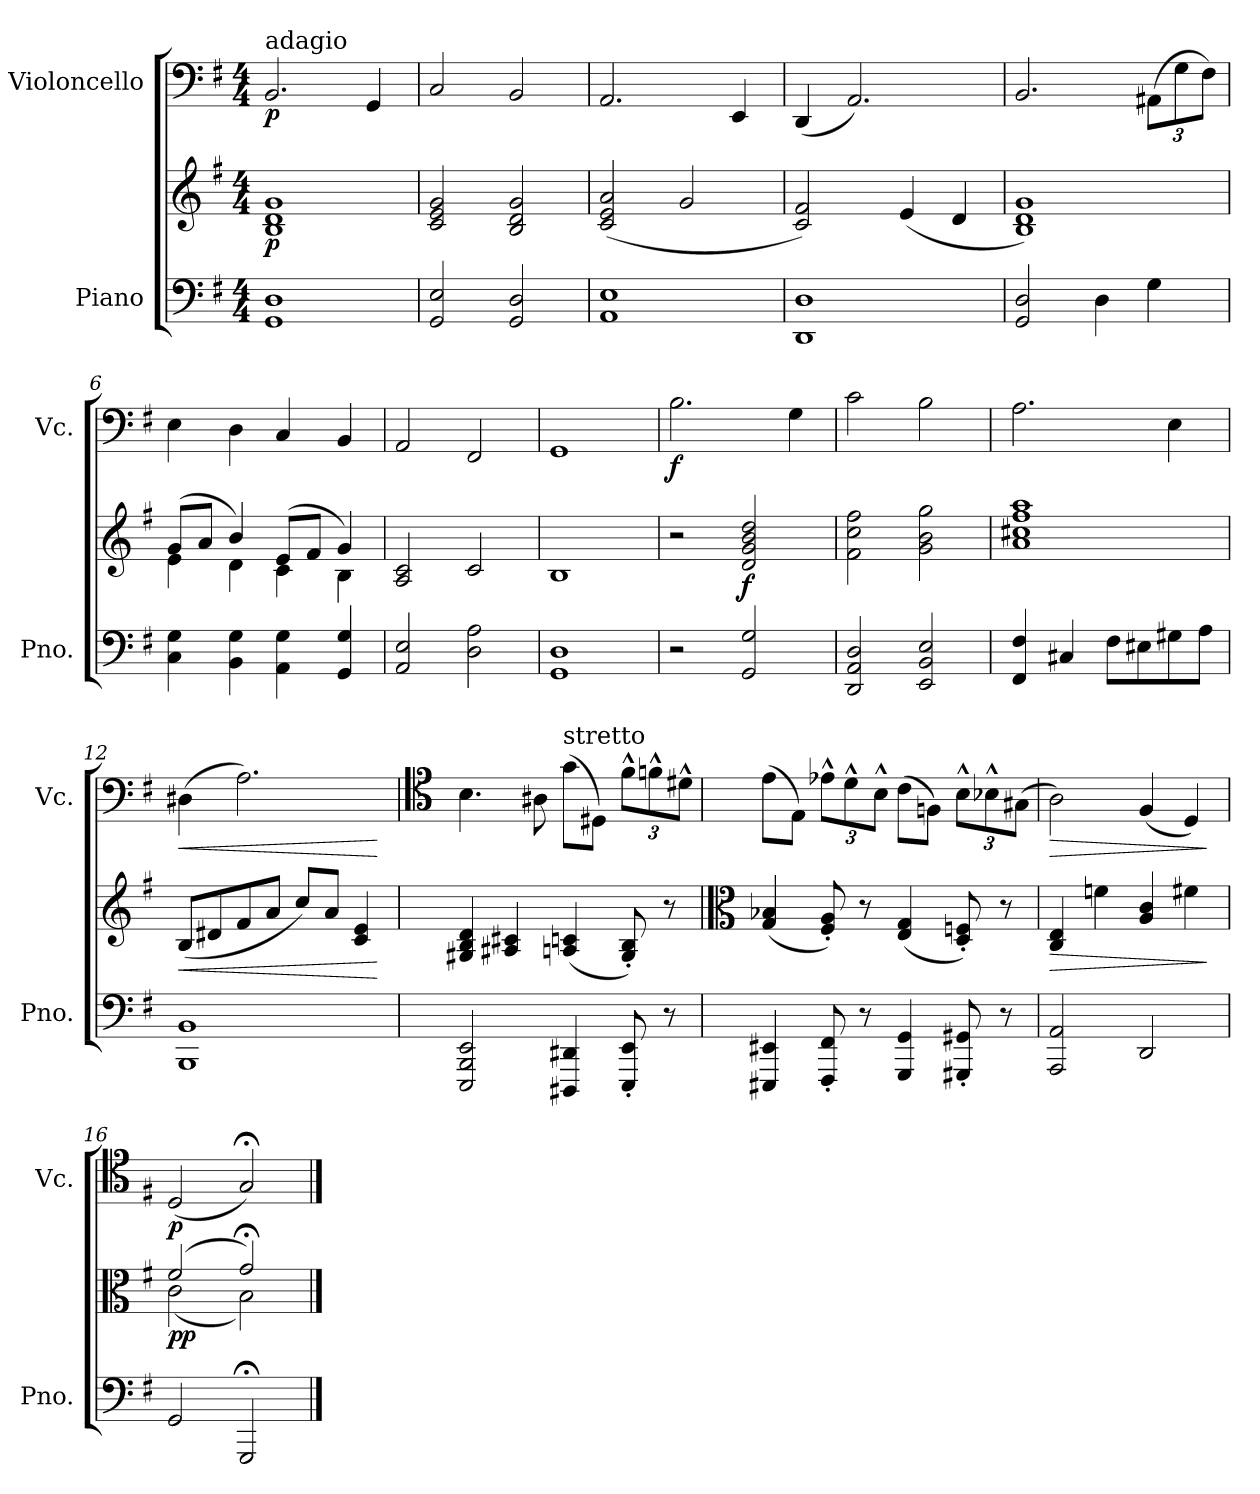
**kern	**kern	**dynam	**kern	**dynam
*part2	*part2	*part2	*part1	*part1
*staff3	*staff2	*staff2/3	*staff1	*staff1
*I"Piano	*	*	*I"Violoncello	*
*I'Pno.	*	*	*I'Vc.	*
*clefF4	*clefG2	*	*clefF4	*
*k[f#]	*k[f#]	*	*k[f#]	*
*M4/4	*M4/4	*	*M4/4	*
*MM60	*MM60	*	*MM60	*
=1	=1	=1	=1	=1
!	!	!	!LO:TX:a:t=adagio	!
!	!	!LO:DY:b	!	!LO:DY:b
1GG 1D	1B 1d 1g	p	2.BB/	p
.	.	.	4GG/	.
=2	=2	=2	=2	=2
2GG/ 2E/	2c/ 2e/ 2g/	.	2C/	.
2GG/ 2D/	2B/ 2d/ 2g/	.	2BB/	.
=3	=3	=3	=3	=3
1AA 1E	(>2c/ 2e/ 2a/	.	2.AA/	.
.	2g/	.	.	.
.	.	.	4EE/	.
=4	=4	=4	=4	=4
1DD 1D	2c/ 2f#/)	.	(4DD/	.
.	.	.	2.AA/)	.
.	(4e/	.	.	.
.	4d/	.	.	.
=5	=5	=5	=5	=5
2GG/ 2D/	1B 1d 1g)	.	2.BB/	.
4D\	.	.	.	.
*	*	*	*Xbrackettup	*
4G\	.	.	(12AA#X\L	.
.	.	.	12G\	.
.	.	.	12F#\J)	.
=6	=6	=6	=6	=6
*	*^	*	*	*
4C\ 4G\	(8g/L	4e\	.	4E\	.
.	8a/J	.	.	.	.
4BB\ 4G\	4b/)	4d\	.	4D\	.
4AA\ 4G\	(8e/L	4c\	.	4C/	.
.	8f#/J	.	.	.	.
4GG/ 4G/	4g/)	4B\	.	4BB/	.
*	*v	*v	*	*	*
=7	=7	=7	=7	=7
2AA/ 2E/	2A/ 2c/	.	2AA/	.
2D\ 2A\	2c/	.	2FF#/	.
=8	=8	=8	=8	=8
1GG 1D	1B	.	1GG	.
!!LO:LB:g=z
=9	=9	=9	=9	=9
!	!	!	!	!LO:DY:b
2r	2r	.	2.B\	f
!	!	!LO:DY:b	!	!
2GG/ 2G/	2d/ 2g/ 2b/ 2dd/	f	.	.
.	.	.	4G\	.
=10	=10	=10	=10	=10
2DD/ 2AA/ 2D/	2f#\ 2cc\ 2ff#\	.	2c\	.
2EE/ 2BB/ 2E/	2g\ 2b\ 2gg\	.	2B\	.
=11	=11	=11	=11	=11
4FF#/ 4F#/	1a 1cc#X 1ff# 1aa	.	2.A\	.
4C#X/	.	.	.	.
8F#\L	.	.	.	.
8E#X\	.	.	.	.
8G#X\	.	.	4E\	.
8A\J	.	.	.	.
=12	=12	=12	=12	=12
!	!	!LO:HP:b	!	!LO:HP:b
1BBB 1BB	(8B/L	<	(4D#X\	<
.	8d#X/	.	.	.
.	8f#/	.	2.A\)	.
.	8a/J	.	.	.
.	8cc/L)	.	.	.
.	8a/J	.	.	.
.	4c/ 4e/	.	.	.
.	.	[	.	[
!!LO:LB:g=z
=13	=13	=13	=13	=13
*	*	*	*clefC4	*
2EEE/ 2BBB/ 2EE/	4G#X/ 4B/ 4d/	.	4.B\	.
.	4A#X/ 4c#X/	.	.	.
.	.	.	8A#X\	.
!	!	!	!LO:TX:a:t=stretto	!
4DDD#X/ 4DD#X/	(4An/ 4cn/	.	(8g\L	.
.	.	.	8D#X\J)	.
8EEE/' 8EE/'	8G#/' 8B/')	.	12f#^^\L	.
.	.	.	12fn^^\	.
8r	8r	.	.	.
.	.	.	12d#X^^\J	.
=14	=14	=14	=14	=14
*	*clefC3	*	*	*
4EEE#X/ 4EE#X/	(4G/ 4B-X/	.	(8e\L	.
.	.	.	8E\J)	.
8FFF#/' 8FF#/'	8F#/' 8A/')	.	12e-X^^\L	.
.	.	.	12d^^\	.
8r	8r	.	.	.
.	.	.	12B^^\J	.
4GGG/ 4GG/	(4E/ 4G/	.	(8c\L	.
.	.	.	8Fn\J)	.
8GGG#X/' 8GG#X/'	8D/' 8Fn/')	.	12B^^\L	.
.	.	.	12B-X^^\	.
8r	8r	.	.	.
.	.	.	(12G#X\J	.
=15	=15	=15	=15	=15
!	!	!LO:HP:b	!	!LO:HP:b
2AAA/ 2AA/	4C/ 4E/	>	2A\)	>
.	4fn\	.	.	.
2DD/	4A/ 4c/	.	(4F#/	.
.	4f#X\	.	4D/)	.
.	.	]	.	]
=16	=16	=16	=16	=16
*	*^	*	*	*
!	!	!	!LO:DY:b	!	!
!	!	!	!LO:DY:n=1:b	!	!LO:DY:b
2GG/	(2f#/	(2c\	p p	(2D/	p
2GGG;</	2g;</)	2B\)	.	2G;</)	.
*	*v	*v	*	*	*
==	==	==	==	==
*-	*-	*-	*-	*-
